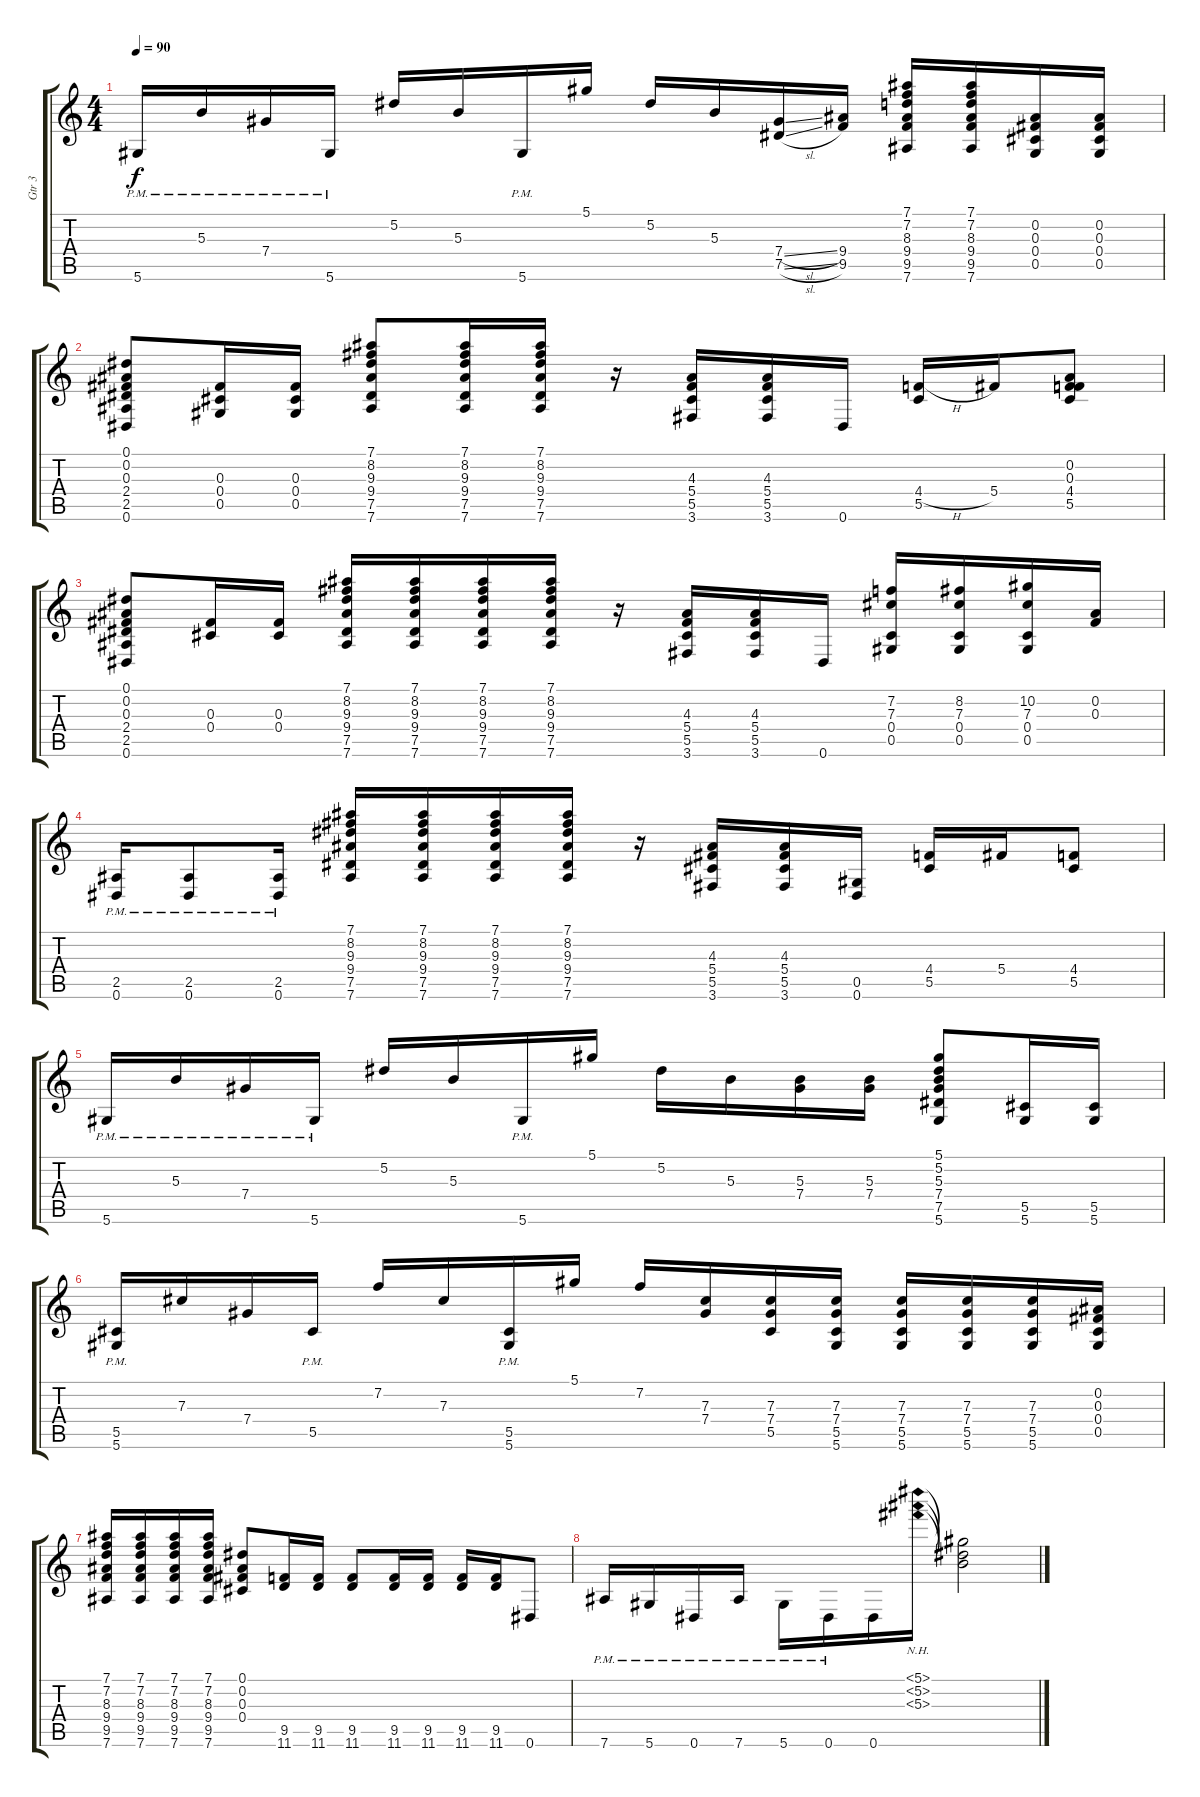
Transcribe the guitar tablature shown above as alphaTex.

\track ("Gtr 3" "Gtr 3") {instrument overdrivenguitar}
\staff {score tabs}
\tuning (Eb4 Bb3 Gb3 Db3 Ab2 Eb2) {hide}
\ts (4 4)
\tempo 90
\clef g2
\ks c
5.6{pm}.16{dy f} 5.3{pm}.16 7.4{pm}.16 5.6{pm}.16 5.2.16 5.3.16 5.6{pm}.16 5.1.16 5.2.16 5.3.16 (7.4{sl} 7.5{sl}).16 (9.4 9.5).16 (7.1 7.2 8.3 9.4 9.5 7.6).16 (7.1 7.2 8.3 9.4 9.5 7.6).16 (0.2 0.3 0.4 0.5).16 (0.2 0.3 0.4 0.5).16 |
(0.1 0.2 0.3 2.4 2.5 0.6).8 (0.3 0.4 0.5).16 (0.3 0.4 0.5).16 (7.1 8.2 9.3 9.4 7.5 7.6).8 (7.1 8.2 9.3 9.4 7.5 7.6).16 (7.1 8.2 9.3 9.4 7.5 7.6).16 r.16 (4.3 5.4 5.5 3.6).16 (4.3 5.4 5.5 3.6).16 0.6.16 (4.4{h} 5.5).16 5.4.16 (0.2 0.3 4.4 5.5).8 |
(0.1 0.2 0.3 2.4 2.5 0.6).8 (0.3 0.4).16 (0.3 0.4).16 (7.1 8.2 9.3 9.4 7.5 7.6).16 (7.1 8.2 9.3 9.4 7.5 7.6).16 (7.1 8.2 9.3 9.4 7.5 7.6).16 (7.1 8.2 9.3 9.4 7.5 7.6).16 r.16 (4.3 5.4 5.5 3.6).16 (4.3 5.4 5.5 3.6).16 0.6.16 (7.2 7.3 0.4 0.5).16 (8.2 7.3 0.4 0.5).16 (10.2 7.3 0.4 0.5).16 (0.2 0.3).16 |
(2.5{pm} 0.6{pm}).16 (2.5{pm} 0.6{pm}).8 (2.5{pm} 0.6{pm}).16 (7.1 8.2 9.3 9.4 7.5 7.6).16 (7.1 8.2 9.3 9.4 7.5 7.6).16 (7.1 8.2 9.3 9.4 7.5 7.6).16 (7.1 8.2 9.3 9.4 7.5 7.6).16 r.16 (4.3 5.4 5.5 3.6).16 (4.3 5.4 5.5 3.6).16 (0.5 0.6).16 (4.4 5.5).16 5.4.16 (4.4 5.5).8 |
5.6{pm}.16 5.3{pm}.16 7.4{pm}.16 5.6{pm}.16 5.2.16 5.3.16 5.6{pm}.16 5.1.16 5.2.16 5.3.16 (5.3 7.4).16 (5.3 7.4).16 (5.1 5.2 5.3 7.4 7.5 5.6).8 (5.5 5.6).16 (5.5 5.6).16 |
(5.5{pm} 5.6{pm}).16 7.3.16 7.4.16 5.5{pm}.16 7.2.16 7.3.16 (5.5{pm} 5.6{pm}).16 5.1.16 7.2.16 (7.3 7.4).16 (7.3 7.4 5.5).16 (7.3 7.4 5.5 5.6).16 (7.3 7.4 5.5 5.6).16 (7.3 7.4 5.5 5.6).16 (7.3 7.4 5.5 5.6).16 (0.2 0.3 0.4 0.5).16 |
(7.1 7.2 8.3 9.4 9.5 7.6).16 (7.1 7.2 8.3 9.4 9.5 7.6).16 (7.1 7.2 8.3 9.4 9.5 7.6).16 (7.1 7.2 8.3 9.4 9.5 7.6).16 (0.1 0.2 0.3 0.4).8 (9.5 11.6).16 (9.5 11.6).16 (9.5 11.6).8 (9.5 11.6).16 (9.5 11.6).16 (9.5 11.6).16 (9.5 11.6).16 0.6.8 |
7.6{pm}.16 5.6{pm}.16 0.6{pm}.16 7.6{pm}.16 5.6{pm}.16 0.6{pm}.16 0.6.16 (5.1{nh} 5.2{nh} 5.3{nh}).16 (5.1{t} 5.2{t} 5.3{t}).2
